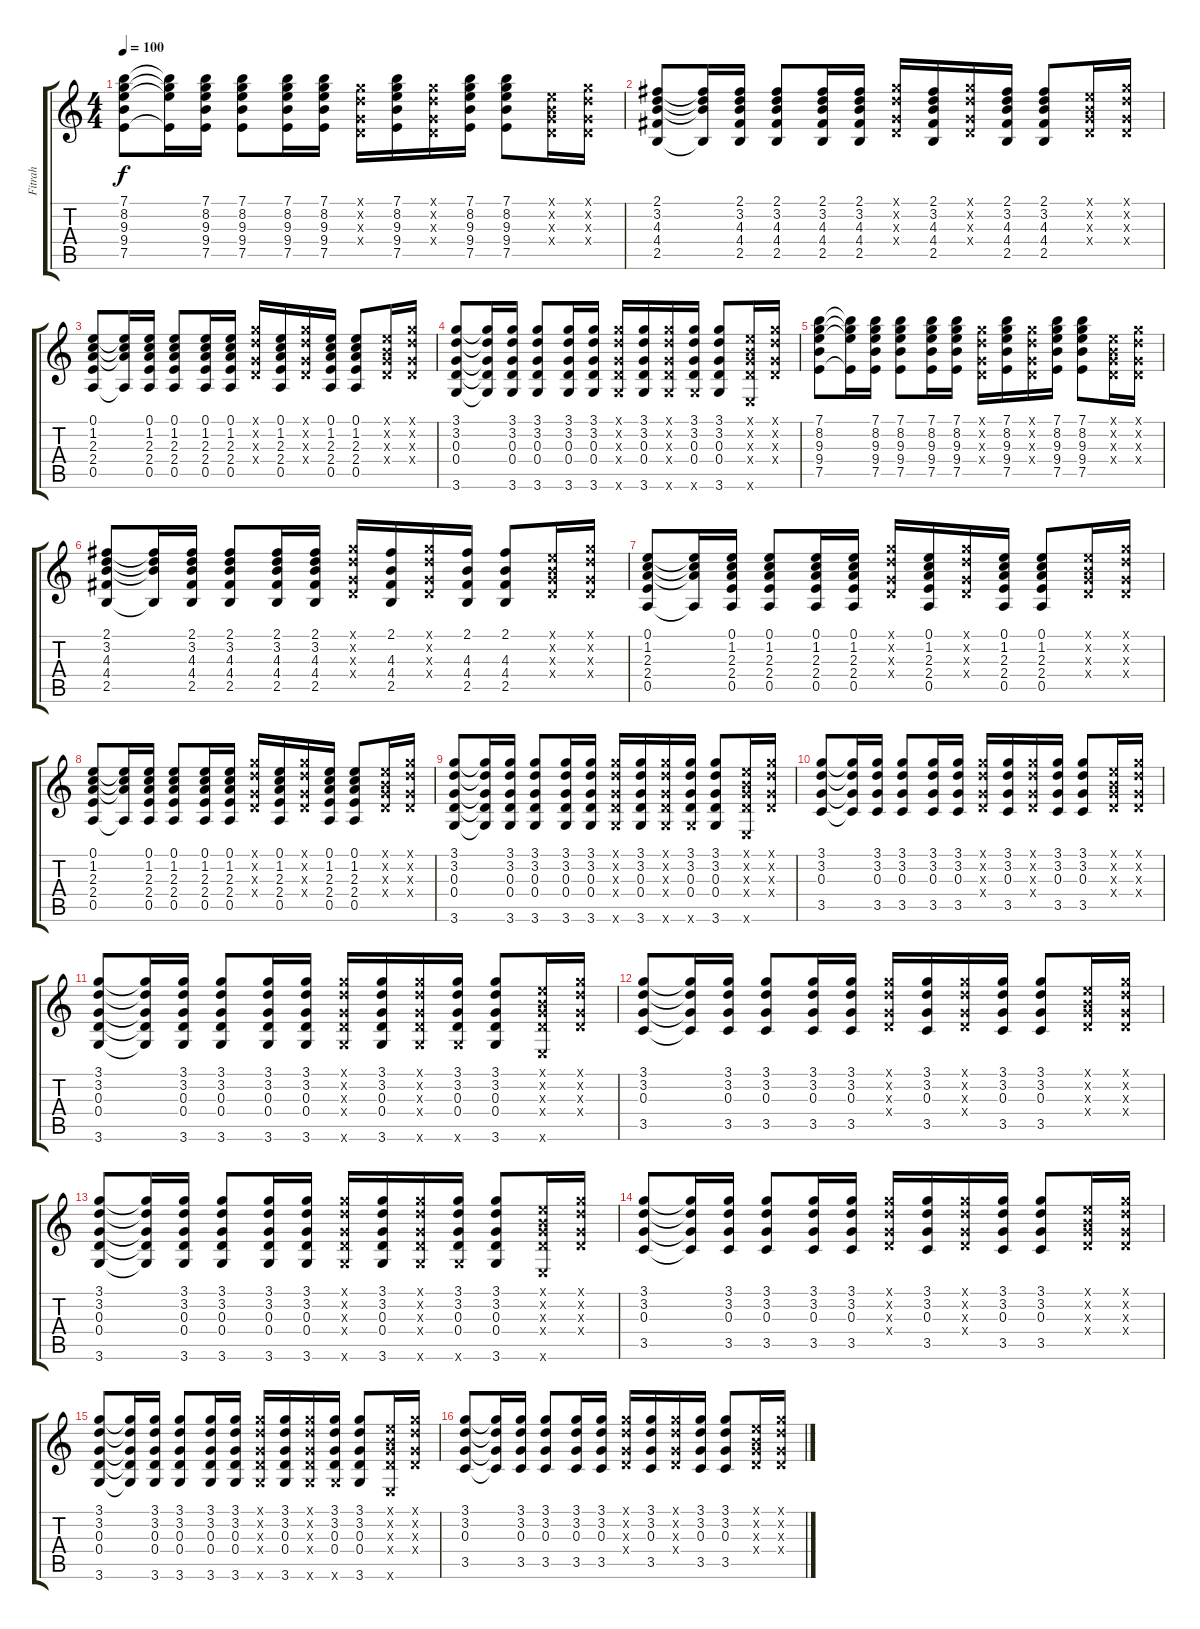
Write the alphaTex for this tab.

\track ("Fitrah" "Fitrah") {instrument acousticguitarsteel}
\staff {score tabs}
\tuning (E4 B3 G3 D3 A2 E2) {hide}
\ts (4 4)
\tempo 100
\clef g2
\ks c
(7.1 8.2 9.3 9.4 7.5).8{dy f} (7.1{t} 8.2{t} 9.3{t} 7.5{t}).16 (7.1 8.2 9.3 9.4 7.5).16 (7.1 8.2 9.3 9.4 7.5).8 (7.1 8.2 9.3 9.4 7.5).16 (7.1 8.2 9.3 9.4 7.5).16 (3.1{x} 3.2{x} 0.3{x} 0.4{x}).16 (7.1 8.2 9.3 9.4 7.5).16 (3.1{x} 3.2{x} 0.3{x} 0.4{x}).16 (7.1 8.2 9.3 9.4 7.5).16 (7.1 8.2 9.3 9.4 7.5).8 (0.1{x} 0.2{x} 0.3{x} 0.4{x}).16 (3.1{x} 3.2{x} 0.3{x} 0.4{x}).16 |
(2.1 3.2 4.3 4.4 2.5).8 (2.1{t} 3.2{t} 4.3{t} 2.5{t}).16 (2.1 3.2 4.3 4.4 2.5).16 (2.1 3.2 4.3 4.4 2.5).8 (2.1 3.2 4.3 4.4 2.5).16 (2.1 3.2 4.3 4.4 2.5).16 (3.1{x} 3.2{x} 0.3{x} 0.4{x}).16 (2.1 3.2 4.3 4.4 2.5).16 (3.1{x} 3.2{x} 0.3{x} 0.4{x}).16 (2.1 3.2 4.3 4.4 2.5).16 (2.1 3.2 4.3 4.4 2.5).8 (0.1{x} 0.2{x} 0.3{x} 0.4{x}).16 (3.1{x} 3.2{x} 0.3{x} 0.4{x}).16 |
(0.1 1.2 2.3 2.4 0.5).8 (0.1{t} 1.2{t} 2.3{t} 0.5{t}).16 (0.1 1.2 2.3 2.4 0.5).16 (0.1 1.2 2.3 2.4 0.5).8 (0.1 1.2 2.3 2.4 0.5).16 (0.1 1.2 2.3 2.4 0.5).16 (3.1{x} 3.2{x} 0.3{x} 0.4{x}).16 (0.1 1.2 2.3 2.4 0.5).16 (3.1{x} 3.2{x} 0.3{x} 0.4{x}).16 (0.1 1.2 2.3 2.4 0.5).16 (0.1 1.2 2.3 2.4 0.5).8 (0.1{x} 0.2{x} 0.3{x} 0.4{x}).16 (3.1{x} 3.2{x} 0.3{x} 0.4{x}).16 |
(3.1 3.2 0.3 0.4 3.6).8 (3.1{t} 3.2{t} 0.3{t} 0.4{t} 3.6{t}).16 (3.1 3.2 0.3 0.4 3.6).16 (3.1 3.2 0.3 0.4 3.6).8 (3.1 3.2 0.3 0.4 3.6).16 (3.1 3.2 0.3 0.4 3.6).16 (3.1{x} 3.2{x} 0.3{x} 0.4{x} 3.6{x}).16 (3.1 3.2 0.3 0.4 3.6).16 (3.1{x} 3.2{x} 0.3{x} 0.4{x} 3.6{x}).16 (3.1 3.2 0.3 0.4 3.6{x}).16 (3.1 3.2 0.3 0.4 3.6).8 (0.1{x} 0.2{x} 0.3{x} 0.4{x} 0.6{x}).16 (3.1{x} 3.2{x} 0.3{x} 0.4{x}).16 |
(7.1 8.2 9.3 9.4 7.5).8 (7.1{t} 8.2{t} 9.3{t} 7.5{t}).16 (7.1 8.2 9.3 9.4 7.5).16 (7.1 8.2 9.3 9.4 7.5).8 (7.1 8.2 9.3 9.4 7.5).16 (7.1 8.2 9.3 9.4 7.5).16 (3.1{x} 3.2{x} 0.3{x} 0.4{x}).16 (7.1 8.2 9.3 9.4 7.5).16 (3.1{x} 3.2{x} 0.3{x} 0.4{x}).16 (7.1 8.2 9.3 9.4 7.5).16 (7.1 8.2 9.3 9.4 7.5).8 (0.1{x} 0.2{x} 0.3{x} 0.4{x}).16 (3.1{x} 3.2{x} 0.3{x} 0.4{x}).16 |
(2.1 3.2 4.3 4.4 2.5).8 (2.1{t} 3.2{t} 4.3{t} 2.5{t}).16 (2.1 3.2 4.3 4.4 2.5).16 (2.1 3.2 4.3 4.4 2.5).8 (2.1 3.2 4.3 4.4 2.5).16 (2.1 3.2 4.3 4.4 2.5).16 (3.1{x} 3.2{x} 0.3{x} 0.4{x}).16 (2.1 4.3 4.4 2.5).16 (3.1{x} 3.2{x} 0.3{x} 0.4{x}).16 (2.1 4.3 4.4 2.5).16 (2.1 4.3 4.4 2.5).8 (0.1{x} 0.2{x} 0.3{x} 0.4{x}).16 (3.1{x} 3.2{x} 0.3{x} 0.4{x}).16 |
(0.1 1.2 2.3 2.4 0.5).8 (0.1{t} 1.2{t} 2.3{t} 0.5{t}).16 (0.1 1.2 2.3 2.4 0.5).16 (0.1 1.2 2.3 2.4 0.5).8 (0.1 1.2 2.3 2.4 0.5).16 (0.1 1.2 2.3 2.4 0.5).16 (3.1{x} 3.2{x} 0.3{x} 0.4{x}).16 (0.1 1.2 2.3 2.4 0.5).16 (3.1{x} 3.2{x} 0.3{x} 0.4{x}).16 (0.1 1.2 2.3 2.4 0.5).16 (0.1 1.2 2.3 2.4 0.5).8 (0.1{x} 0.2{x} 0.3{x} 0.4{x}).16 (3.1{x} 3.2{x} 0.3{x} 0.4{x}).16 |
(0.1 1.2 2.3 2.4 0.5).8 (0.1{t} 1.2{t} 2.3{t} 0.5{t}).16 (0.1 1.2 2.3 2.4 0.5).16 (0.1 1.2 2.3 2.4 0.5).8 (0.1 1.2 2.3 2.4 0.5).16 (0.1 1.2 2.3 2.4 0.5).16 (3.1{x} 3.2{x} 0.3{x} 0.4{x}).16 (0.1 1.2 2.3 2.4 0.5).16 (3.1{x} 3.2{x} 0.3{x} 0.4{x}).16 (0.1 1.2 2.3 2.4 0.5).16 (0.1 1.2 2.3 2.4 0.5).8 (0.1{x} 0.2{x} 0.3{x} 0.4{x}).16 (3.1{x} 3.2{x} 0.3{x} 0.4{x}).16 |
(3.1 3.2 0.3 0.4 3.6).8 (3.1{t} 3.2{t} 0.3{t} 0.4{t} 3.6{t}).16 (3.1 3.2 0.3 0.4 3.6).16 (3.1 3.2 0.3 0.4 3.6).8 (3.1 3.2 0.3 0.4 3.6).16 (3.1 3.2 0.3 0.4 3.6).16 (3.1{x} 3.2{x} 0.3{x} 0.4{x} 3.6{x}).16 (3.1 3.2 0.3 0.4 3.6).16 (3.1{x} 3.2{x} 0.3{x} 0.4{x} 3.6{x}).16 (3.1 3.2 0.3 0.4 3.6{x}).16 (3.1 3.2 0.3 0.4 3.6).8 (0.1{x} 0.2{x} 0.3{x} 0.4{x} 0.6{x}).16 (3.1{x} 3.2{x} 0.3{x} 0.4{x}).16 |
(3.1 3.2 0.3 3.5).8 (3.1{t} 3.2{t} 0.3{t} 3.5{t}).16 (3.1 3.2 0.3 3.5).16 (3.1 3.2 0.3 3.5).8 (3.1 3.2 0.3 3.5).16 (3.1 3.2 0.3 3.5).16 (3.1{x} 3.2{x} 0.3{x} 0.4{x}).16 (3.1 3.2 0.3 3.5).16 (3.1{x} 3.2{x} 0.3{x} 0.4{x}).16 (3.1 3.2 0.3 3.5).16 (3.1 3.2 0.3 3.5).8 (0.1{x} 0.2{x} 0.3{x} 0.4{x}).16 (3.1{x} 3.2{x} 0.3{x} 0.4{x}).16 |
(3.1 3.2 0.3 0.4 3.6).8 (3.1{t} 3.2{t} 0.3{t} 0.4{t} 3.6{t}).16 (3.1 3.2 0.3 0.4 3.6).16 (3.1 3.2 0.3 0.4 3.6).8 (3.1 3.2 0.3 0.4 3.6).16 (3.1 3.2 0.3 0.4 3.6).16 (3.1{x} 3.2{x} 0.3{x} 0.4{x} 3.6{x}).16 (3.1 3.2 0.3 0.4 3.6).16 (3.1{x} 3.2{x} 0.3{x} 0.4{x} 3.6{x}).16 (3.1 3.2 0.3 0.4 3.6{x}).16 (3.1 3.2 0.3 0.4 3.6).8 (0.1{x} 0.2{x} 0.3{x} 0.4{x} 0.6{x}).16 (3.1{x} 3.2{x} 0.3{x} 0.4{x}).16 |
(3.1 3.2 0.3 3.5).8 (3.1{t} 3.2{t} 0.3{t} 3.5{t}).16 (3.1 3.2 0.3 3.5).16 (3.1 3.2 0.3 3.5).8 (3.1 3.2 0.3 3.5).16 (3.1 3.2 0.3 3.5).16 (3.1{x} 3.2{x} 0.3{x} 0.4{x}).16 (3.1 3.2 0.3 3.5).16 (3.1{x} 3.2{x} 0.3{x} 0.4{x}).16 (3.1 3.2 0.3 3.5).16 (3.1 3.2 0.3 3.5).8 (0.1{x} 0.2{x} 0.3{x} 0.4{x}).16 (3.1{x} 3.2{x} 0.3{x} 0.4{x}).16 |
(3.1 3.2 0.3 0.4 3.6).8 (3.1{t} 3.2{t} 0.3{t} 0.4{t} 3.6{t}).16 (3.1 3.2 0.3 0.4 3.6).16 (3.1 3.2 0.3 0.4 3.6).8 (3.1 3.2 0.3 0.4 3.6).16 (3.1 3.2 0.3 0.4 3.6).16 (3.1{x} 3.2{x} 0.3{x} 0.4{x} 3.6{x}).16 (3.1 3.2 0.3 0.4 3.6).16 (3.1{x} 3.2{x} 0.3{x} 0.4{x} 3.6{x}).16 (3.1 3.2 0.3 0.4 3.6{x}).16 (3.1 3.2 0.3 0.4 3.6).8 (0.1{x} 0.2{x} 0.3{x} 0.4{x} 0.6{x}).16 (3.1{x} 3.2{x} 0.3{x} 0.4{x}).16 |
(3.1 3.2 0.3 3.5).8 (3.1{t} 3.2{t} 0.3{t} 3.5{t}).16 (3.1 3.2 0.3 3.5).16 (3.1 3.2 0.3 3.5).8 (3.1 3.2 0.3 3.5).16 (3.1 3.2 0.3 3.5).16 (3.1{x} 3.2{x} 0.3{x} 0.4{x}).16 (3.1 3.2 0.3 3.5).16 (3.1{x} 3.2{x} 0.3{x} 0.4{x}).16 (3.1 3.2 0.3 3.5).16 (3.1 3.2 0.3 3.5).8 (0.1{x} 0.2{x} 0.3{x} 0.4{x}).16 (3.1{x} 3.2{x} 0.3{x} 0.4{x}).16 |
(3.1 3.2 0.3 0.4 3.6).8 (3.1{t} 3.2{t} 0.3{t} 0.4{t} 3.6{t}).16 (3.1 3.2 0.3 0.4 3.6).16 (3.1 3.2 0.3 0.4 3.6).8 (3.1 3.2 0.3 0.4 3.6).16 (3.1 3.2 0.3 0.4 3.6).16 (3.1{x} 3.2{x} 0.3{x} 0.4{x} 3.6{x}).16 (3.1 3.2 0.3 0.4 3.6).16 (3.1{x} 3.2{x} 0.3{x} 0.4{x} 3.6{x}).16 (3.1 3.2 0.3 0.4 3.6{x}).16 (3.1 3.2 0.3 0.4 3.6).8 (0.1{x} 0.2{x} 0.3{x} 0.4{x} 0.6{x}).16 (3.1{x} 3.2{x} 0.3{x} 0.4{x}).16 |
(3.1 3.2 0.3 3.5).8 (3.1{t} 3.2{t} 0.3{t} 3.5{t}).16 (3.1 3.2 0.3 3.5).16 (3.1 3.2 0.3 3.5).8 (3.1 3.2 0.3 3.5).16 (3.1 3.2 0.3 3.5).16 (3.1{x} 3.2{x} 0.3{x} 0.4{x}).16 (3.1 3.2 0.3 3.5).16 (3.1{x} 3.2{x} 0.3{x} 0.4{x}).16 (3.1 3.2 0.3 3.5).16 (3.1 3.2 0.3 3.5).8 (0.1{x} 0.2{x} 0.3{x} 0.4{x}).16 (3.1{x} 3.2{x} 0.3{x} 0.4{x}).16
